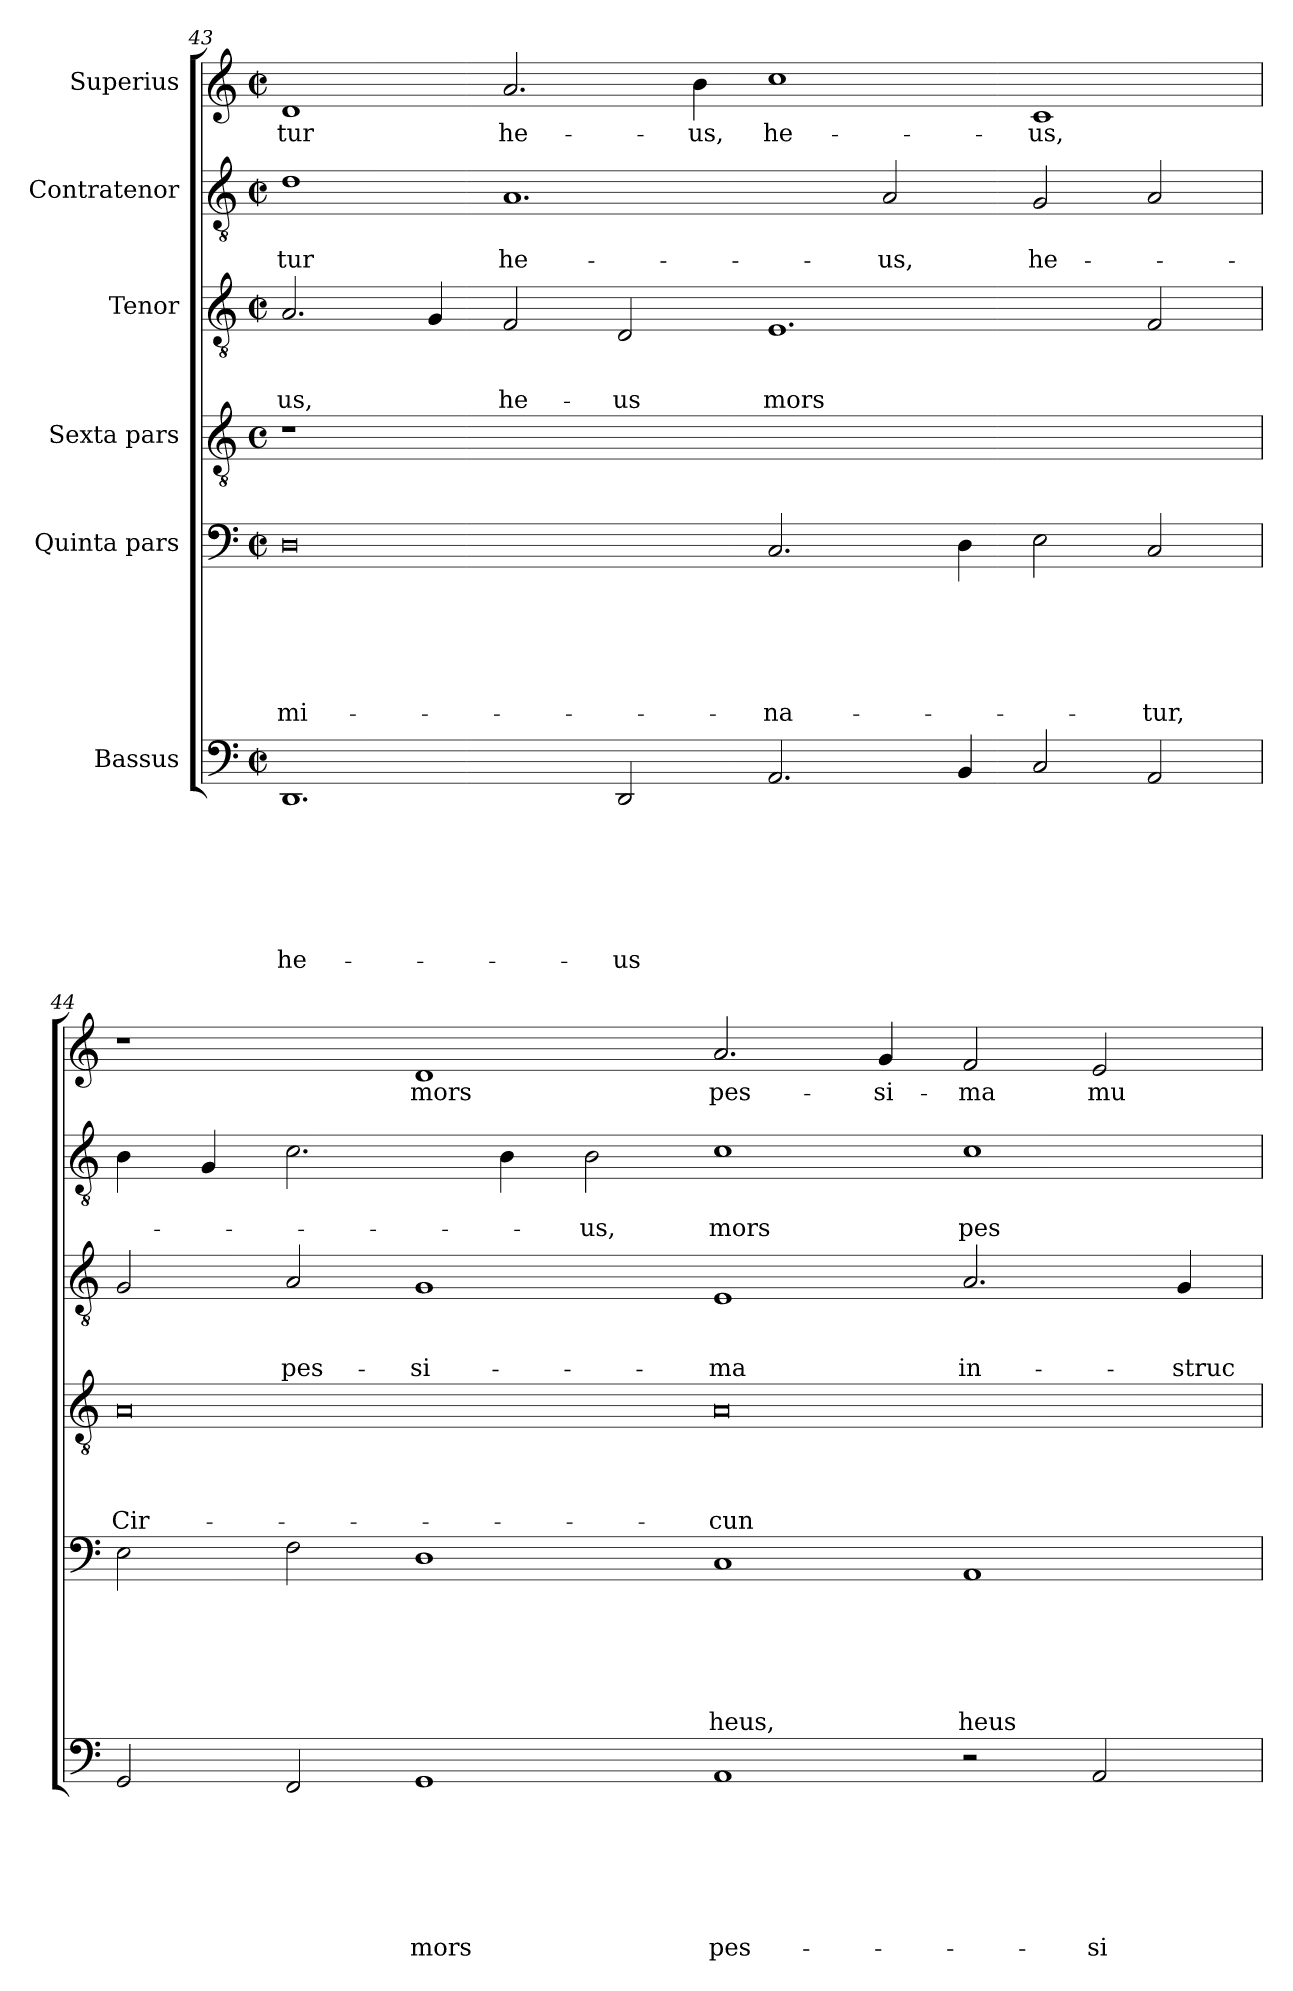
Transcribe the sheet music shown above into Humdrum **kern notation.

**kern	**text	**text	**text	**text	**text	**text	**text	**kern	**text	**text	**text	**text	**text	**text	**kern	**text	**text	**text	**text	**kern	**text	**text	**text	**kern	**text	**text	**kern	**text
*part6	*part6	*part6	*part6	*part6	*part6	*part6	*part6	*part5	*part5	*part5	*part5	*part5	*part5	*part5	*part4	*part4	*part4	*part4	*part4	*part3	*part3	*part3	*part3	*part2	*part2	*part2	*part1	*part1
*staff6	*staff6	*staff6	*staff6	*staff6	*staff6	*staff6	*staff6	*staff5	*staff5	*staff5	*staff5	*staff5	*staff5	*staff5	*staff4	*staff4	*staff4	*staff4	*staff4	*staff3	*staff3	*staff3	*staff3	*staff2	*staff2	*staff2	*staff1	*staff1
*I"Bassus	*	*	*	*	*	*	*	*I"Quinta pars	*	*	*	*	*	*	*I"Sexta pars	*	*	*	*	*I"Tenor	*	*	*	*I"Contratenor	*	*	*I"Superius	*
*clefF4	*	*	*	*	*	*	*	*clefF4	*	*	*	*	*	*	*clefGv2	*	*	*	*	*clefGv2	*	*	*	*clefGv2	*	*	*clefG2	*
*k[]	*	*	*	*	*	*	*	*k[]	*	*	*	*	*	*	*k[]	*	*	*	*	*k[]	*	*	*	*k[]	*	*	*k[]	*
*C:	*	*	*	*	*	*	*	*C:	*	*	*	*	*	*	*C:	*	*	*	*	*C:	*	*	*	*C:	*	*	*C:	*
*M2/2	*	*	*	*	*	*	*	*M2/2	*	*	*	*	*	*	*M4/4	*	*	*	*	*M2/2	*	*	*	*M2/2	*	*	*M2/2	*
*met(c|)	*	*	*	*	*	*	*	*met(c|)	*	*	*	*	*	*	*met(c)	*	*	*	*	*met(c|)	*	*	*	*met(c|)	*	*	*met(c|)	*
=43	=43	=43	=43	=43	=43	=43	=43	=43	=43	=43	=43	=43	=43	=43	=43	=43	=43	=43	=43	=43	=43	=43	=43	=43	=43	=43	=43	=43
!	!	!	!	!	!	!	!LO:LY:b	!	!	!	!	!	!	!LO:LY:b	!	!	!	!	!	!	!	!	!LO:LY:b	!	!	!LO:LY:b	!	!LO:LY:b
1.DD	.	.	.	.	.	.	he-	0D	.	.	.	.	.	mi-	1r	.	.	.	.	2.A/	.	.	-us,	1d	.	-tur	1d	-tur
.	.	.	.	.	.	.	.	.	.	.	.	.	.	.	.	.	.	.	.	4G/	.	.	.	.	.	.	.	.
!	!	!	!	!	!	!	!	!	!	!	!	!	!	!	!	!	!	!	!	!	!	!	!LO:LY:b	!	!	!LO:LY:b	!	!LO:LY:b
.	.	.	.	.	.	.	.	.	.	.	.	.	.	.	0.ryy	.	.	.	.	2F/	.	.	he-	1.A	.	he-	2.a/	he-
!	!	!	!	!	!	!	!LO:LY:b	!	!	!	!	!	!	!	!	!	!	!	!	!	!	!	!LO:LY:b	!	!	!	!	!
2DD/	.	.	.	.	.	.	-us	.	.	.	.	.	.	.	.	.	.	.	.	2D/	.	.	-us	.	.	.	.	.
!	!	!	!	!	!	!	!	!	!	!	!	!	!	!	!	!	!	!	!	!	!	!	!	!	!	!	!	!LO:LY:b
.	.	.	.	.	.	.	.	.	.	.	.	.	.	.	.	.	.	.	.	.	.	.	.	.	.	.	4b\	-us,
!	!	!	!	!	!	!	!	!	!	!	!	!	!	!LO:LY:b	!	!	!	!	!	!	!	!	!LO:LY:b	!	!	!	!	!LO:LY:b:rj
2.AA/	.	.	.	.	.	.	.	2.C/	.	.	.	.	.	-na-	.	.	.	.	.	1.E	.	.	mors	.	.	.	1cc	he-
!	!	!	!	!	!	!	!	!	!	!	!	!	!	!	!	!	!	!	!	!	!	!	!	!	!	!LO:LY:b	!	!
.	.	.	.	.	.	.	.	.	.	.	.	.	.	.	.	.	.	.	.	.	.	.	.	2A/	.	-us,	.	.
4BB/	.	.	.	.	.	.	.	4D\	.	.	.	.	.	.	.	.	.	.	.	.	.	.	.	.	.	.	.	.
!	!	!	!	!	!	!	!	!	!	!	!	!	!	!	!	!	!	!	!	!	!	!	!	!	!	!LO:LY:b	!	!LO:LY:b
2C/	.	.	.	.	.	.	.	2E\	.	.	.	.	.	.	.	.	.	.	.	.	.	.	.	2G/	.	he-	1c	-us,
!	!	!	!	!	!	!	!	!	!	!	!	!	!	!LO:LY:b	!	!	!	!	!	!	!	!	!	!	!	!	!	!
2AA/	.	.	.	.	.	.	.	2C/	.	.	.	.	.	-tur,	.	.	.	.	.	2F/	.	.	.	2A/	.	.	.	.
!!LO:PB:g=z
=44	=44	=44	=44	=44	=44	=44	=44	=44	=44	=44	=44	=44	=44	=44	=44	=44	=44	=44	=44	=44	=44	=44	=44	=44	=44	=44	=44	=44
!	!	!	!	!	!	!	!	!	!	!	!	!	!	!	!	!	!	!	!LO:LY:b	!	!	!	!	!	!	!	!	!
2GG/	.	.	.	.	.	.	.	2E\	.	.	.	.	.	.	0A	.	.	.	Cir-	2G/	.	.	.	4B\	.	.	1r	.
.	.	.	.	.	.	.	.	.	.	.	.	.	.	.	.	.	.	.	.	.	.	.	.	4G/	.	.	.	.
!	!	!	!	!	!	!	!	!	!	!	!	!	!	!	!	!	!	!	!	!	!	!	!LO:LY:b	!	!	!	!	!
2FF/	.	.	.	.	.	.	.	2F\	.	.	.	.	.	.	.	.	.	.	.	2A/	.	.	pes-	2.c\	.	.	.	.
!	!	!	!	!	!	!	!LO:LY:b	!	!	!	!	!	!	!	!	!	!	!	!	!	!	!	!LO:LY:b	!	!	!	!	!LO:LY:b
1GG	.	.	.	.	.	.	mors	1D	.	.	.	.	.	.	.	.	.	.	.	1G	.	.	-si-	.	.	.	1d	mors
.	.	.	.	.	.	.	.	.	.	.	.	.	.	.	.	.	.	.	.	.	.	.	.	4B\	.	.	.	.
!	!	!	!	!	!	!	!	!	!	!	!	!	!	!	!	!	!	!	!	!	!	!	!	!	!	!LO:LY:b	!	!
.	.	.	.	.	.	.	.	.	.	.	.	.	.	.	.	.	.	.	.	.	.	.	.	2B\	.	-us,	.	.
!	!	!	!	!	!	!	!LO:LY:b	!	!	!	!	!	!	!LO:LY:b	!	!	!	!	!LO:LY:b	!	!	!	!LO:LY:b	!	!	!LO:LY:b	!	!LO:LY:b
1AA	.	.	.	.	.	.	pes-	1C	.	.	.	.	.	heus,	0A	.	.	.	-cun-	1E	.	.	-ma	1c	.	mors	2.a/	pes-
!	!	!	!	!	!	!	!	!	!	!	!	!	!	!	!	!	!	!	!	!	!	!	!	!	!	!	!	!LO:LY:b
.	.	.	.	.	.	.	.	.	.	.	.	.	.	.	.	.	.	.	.	.	.	.	.	.	.	.	4g/	-si-
!	!	!	!	!	!	!	!	!	!	!	!	!	!	!LO:LY:b	!	!	!	!	!	!	!	!	!LO:LY:b	!	!	!LO:LY:b	!	!LO:LY:b:rj
2r	.	.	.	.	.	.	.	1AA	.	.	.	.	.	heus	.	.	.	.	.	2.A/	.	.	in-	1c	.	pes-	2f/	-ma
!	!	!	!	!	!	!	!LO:LY:b	!	!	!	!	!	!	!	!	!	!	!	!	!	!	!	!	!	!	!	!	!LO:LY:b
2AA/	.	.	.	.	.	.	-si-	.	.	.	.	.	.	.	.	.	.	.	.	.	.	.	.	.	.	.	2e/	mu-
!	!	!	!	!	!	!	!	!	!	!	!	!	!	!	!	!	!	!	!	!	!	!	!LO:LY:b:rj	!	!	!	!	!
.	.	.	.	.	.	.	.	.	.	.	.	.	.	.	.	.	.	.	.	4G/	.	.	-struc-	.	.	.	.	.
=	=	=	=	=	=	=	=	=	=	=	=	=	=	=	=	=	=	=	=	=	=	=	=	=	=	=	=	=
*-	*-	*-	*-	*-	*-	*-	*-	*-	*-	*-	*-	*-	*-	*-	*-	*-	*-	*-	*-	*-	*-	*-	*-	*-	*-	*-	*-	*-
